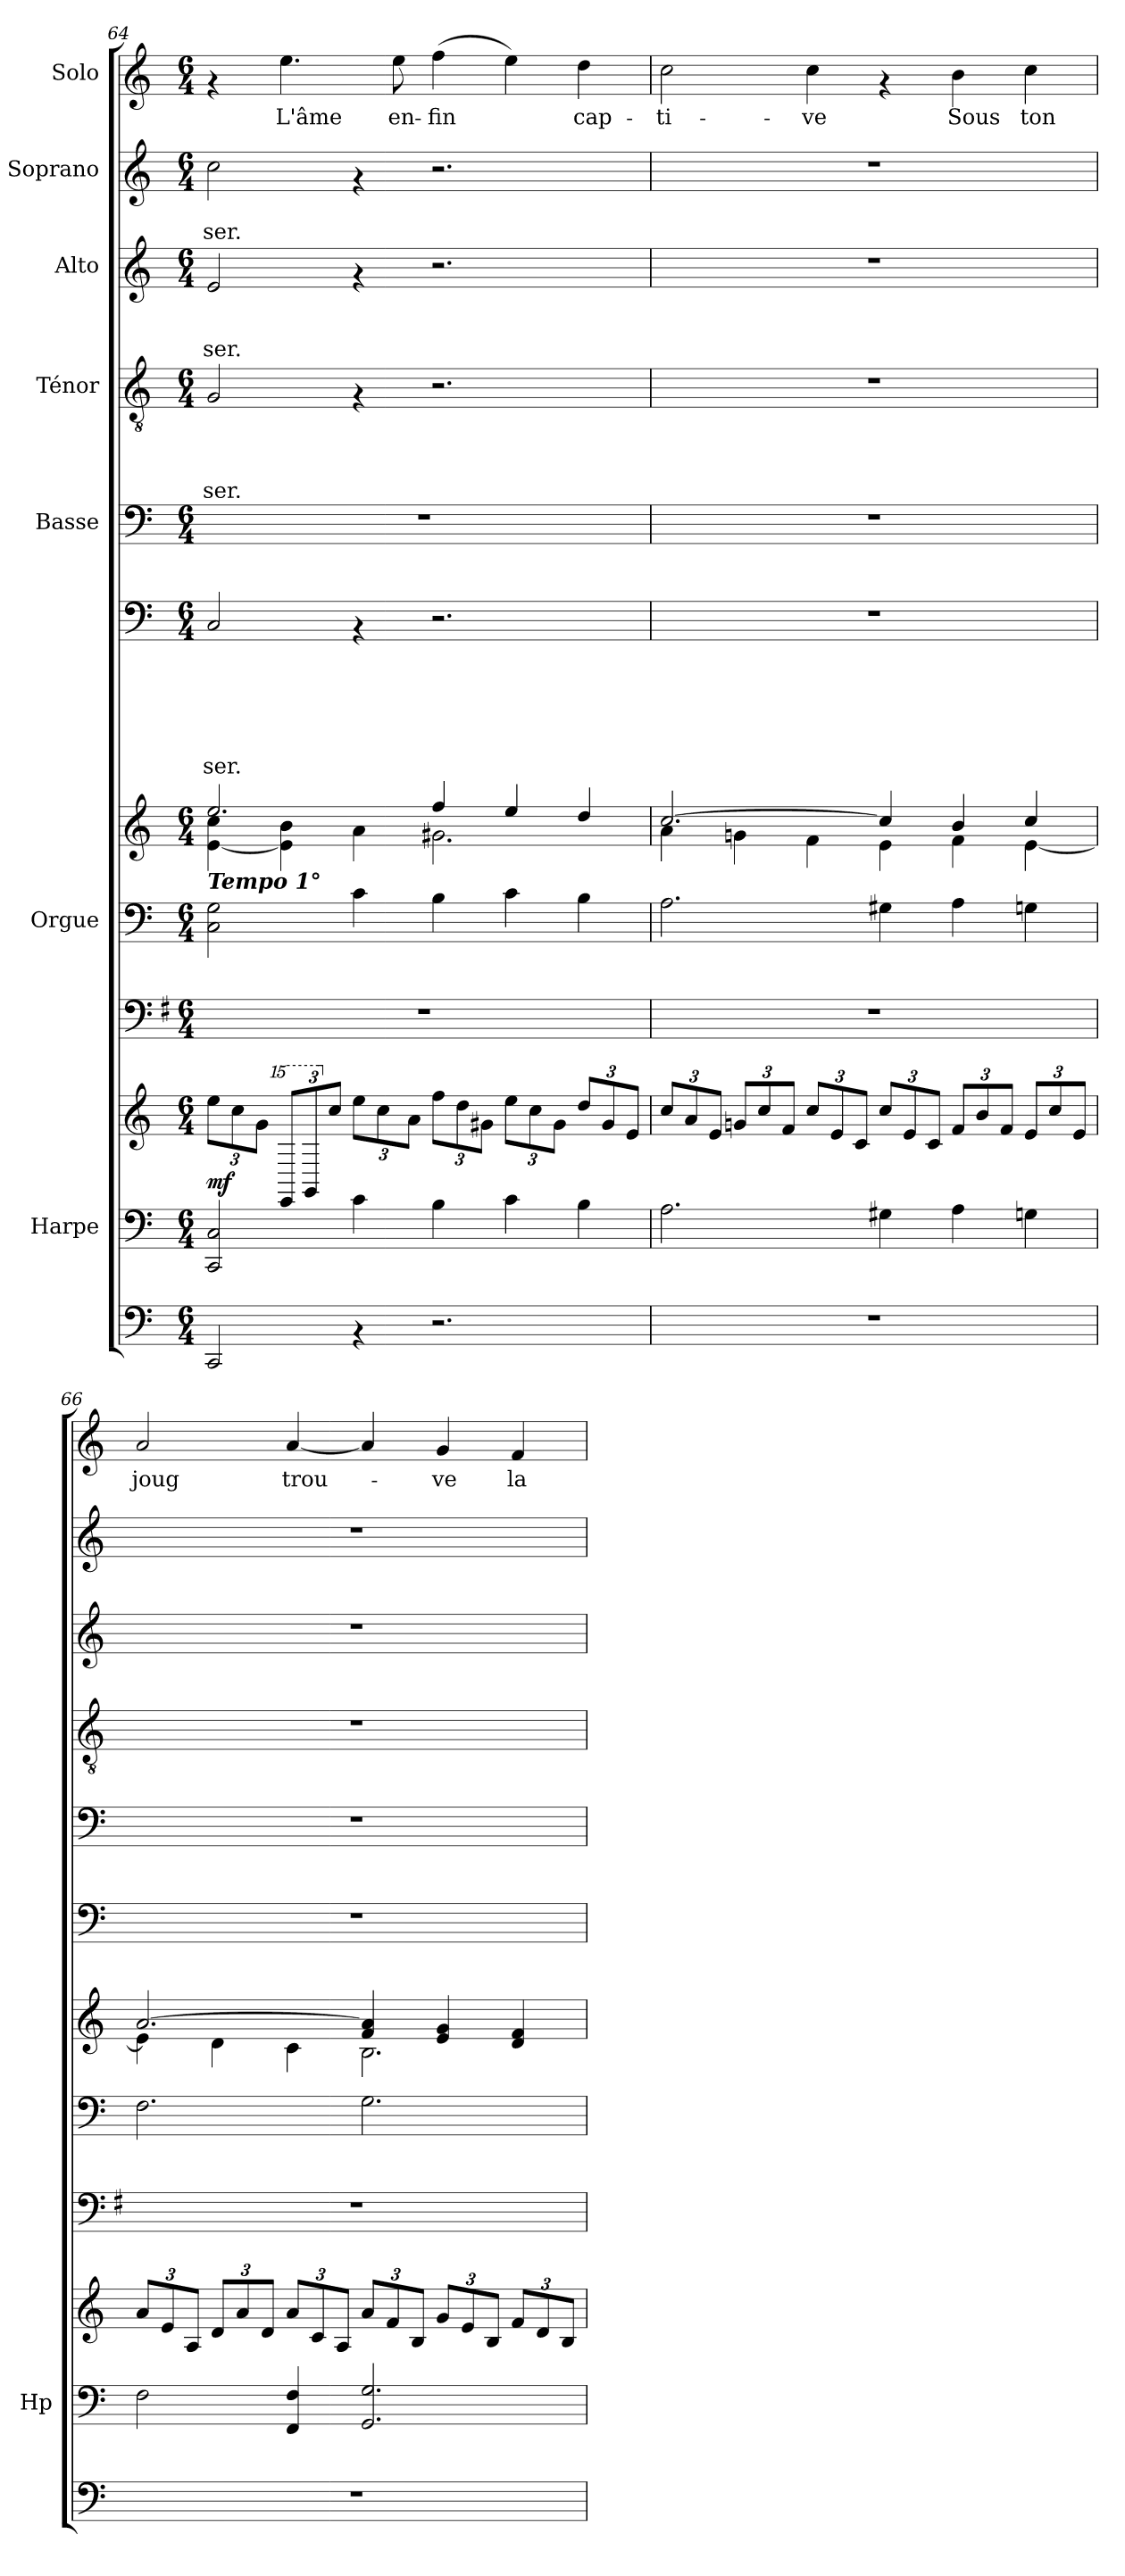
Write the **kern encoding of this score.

**kern	**kern	**kern	**dynam	**kern	**kern	**kern	**kern	**text	**text	**text	**text	**text	**text	**kern	**kern	**text	**text	**text	**text	**kern	**text	**text	**text	**kern	**text	**text	**kern	**text
*part10	*part9	*part9	*part9	*part8	*part7	*part7	*part6	*part6	*part6	*part6	*part6	*part6	*part6	*part5	*part4	*part4	*part4	*part4	*part4	*part3	*part3	*part3	*part3	*part2	*part2	*part2	*part1	*part1
*staff12	*staff11	*staff10	*staff10/11	*staff9	*staff8	*staff7	*staff6	*staff6	*staff6	*staff6	*staff6	*staff6	*staff6	*staff5	*staff4	*staff4	*staff4	*staff4	*staff4	*staff3	*staff3	*staff3	*staff3	*staff2	*staff2	*staff2	*staff1	*staff1
*	*I"Harpe	*	*	*	*I"Orgue	*	*	*	*	*	*	*	*	*I"Basse	*I"Ténor	*	*	*	*	*I"Alto	*	*	*	*I"Soprano	*	*	*I"Solo	*
*	*I'Hp	*	*	*	*	*	*	*	*	*	*	*	*	*	*	*	*	*	*	*	*	*	*	*	*	*	*	*
!!LO:PB:g=z
*clefF4	*clefF4	*clefG2	*	*clefF4	*clefF4	*clefG2	*clefF4	*	*	*	*	*	*	*clefF4	*clefGv2	*	*	*	*	*clefG2	*	*	*	*clefG2	*	*	*clefG2	*
*	*	*	*	*ITrd-3c-5	*	*	*	*	*	*	*	*	*	*	*	*	*	*	*	*	*	*	*	*	*	*	*	*
*k[]	*k[]	*k[]	*	*k[]	*k[]	*k[]	*k[]	*	*	*	*	*	*	*k[]	*k[]	*	*	*	*	*k[]	*	*	*	*k[]	*	*	*k[]	*
*C:	*C:	*C:	*	*C:	*C:	*C:	*C:	*	*	*	*	*	*	*C:	*C:	*	*	*	*	*C:	*	*	*	*C:	*	*	*C:	*
*M6/4	*M6/4	*M6/4	*	*M6/4	*M6/4	*M6/4	*M6/4	*	*	*	*	*	*	*M6/4	*M6/4	*	*	*	*	*M6/4	*	*	*	*M6/4	*	*	*M6/4	*
*	*	*Xbrackettup	*	*	*	*	*	*	*	*	*	*	*	*	*	*	*	*	*	*	*	*	*	*	*	*	*	*
=64	=64	=64	=64	=64	=64	=64	=64	=64	=64	=64	=64	=64	=64	=64	=64	=64	=64	=64	=64	=64	=64	=64	=64	=64	=64	=64	=64	=64
*	*	*	*	*	*	*^	*	*	*	*	*	*	*	*	*	*	*	*	*	*	*	*	*	*	*	*	*	*
!	!	!	!	!	!	!LO:TX:b:Bi:t=Tempo 1°	!	!	!	!	!	!	!	!	!	!	!	!	!	!	!	!	!	!	!	!	!	!	!
!	!	!	!LO:DY:a=2	!	!	!	!	!	!	!	!	!	!	!LO:LY:b	!	!	!	!	!	!LO:LY:b	!	!	!	!LO:LY:b	!	!	!LO:LY:b	!	!
2CC/	2CC/ 2C/	12ee\L	mf	1.r	2C\ 2G\	2.ee/	[<4e\ 4cc\	2C/	.	.	.	.	.	-ser.	1.r	2G/	.	.	.	-ser.	2e/	.	.	-ser.	2cc\	.	-ser.	4rf	.
.	.	12cc\	.	.	.	.	.	.	.	.	.	.	.	.	.	.	.	.	.	.	.	.	.	.	.	.	.	.	.
.	.	12g\J	.	.	.	.	.	.	.	.	.	.	.	.	.	.	.	.	.	.	.	.	.	.	.	.	.	.	.
*	*	*15ma	*	*	*	*	*	*	*	*	*	*	*	*	*	*	*	*	*	*	*	*	*	*	*	*	*	*	*
!	!	!	!	!	!	!	!	!	!	!	!	!	!	!	!	!	!	!	!	!	!	!	!	!	!	!	!	!	!LO:LY:b
.	.	12e/L	.	.	.	.	4e\] 4b\	.	.	.	.	.	.	.	.	.	.	.	.	.	.	.	.	.	.	.	.	4.ee\	L'âme
.	.	12g/	.	.	.	.	.	.	.	.	.	.	.	.	.	.	.	.	.	.	.	.	.	.	.	.	.	.	.
*	*	*X15ma	*	*	*	*	*	*	*	*	*	*	*	*	*	*	*	*	*	*	*	*	*	*	*	*	*	*	*
.	.	12cc/J	.	.	.	.	.	.	.	.	.	.	.	.	.	.	.	.	.	.	.	.	.	.	.	.	.	.	.
4rAA	4c\	12ee\L	.	.	4c\	.	4a\	4rAA	.	.	.	.	.	.	.	4rF	.	.	.	.	4rf	.	.	.	4rf	.	.	.	.
.	.	12cc\	.	.	.	.	.	.	.	.	.	.	.	.	.	.	.	.	.	.	.	.	.	.	.	.	.	.	.
!	!	!	!	!	!	!	!	!	!	!	!	!	!	!	!	!	!	!	!	!	!	!	!	!	!	!	!	!	!LO:LY:b
.	.	.	.	.	.	.	.	.	.	.	.	.	.	.	.	.	.	.	.	.	.	.	.	.	.	.	.	8ee\	en-
.	.	12a\J	.	.	.	.	.	.	.	.	.	.	.	.	.	.	.	.	.	.	.	.	.	.	.	.	.	.	.
!	!	!	!	!	!	!	!	!	!	!	!	!	!	!	!	!	!	!	!	!	!	!	!	!	!	!	!	!	!LO:LY:b
2.r	4B\	12ff\L	.	.	4B\	4ff/	2.g#X\	2.r	.	.	.	.	.	.	.	2.r	.	.	.	.	2.r	.	.	.	2.r	.	.	(>4ff\	-fin
.	.	12dd\	.	.	.	.	.	.	.	.	.	.	.	.	.	.	.	.	.	.	.	.	.	.	.	.	.	.	.
.	.	12g#X\J	.	.	.	.	.	.	.	.	.	.	.	.	.	.	.	.	.	.	.	.	.	.	.	.	.	.	.
.	4c\	12ee\L	.	.	4c\	4ee/	.	.	.	.	.	.	.	.	.	.	.	.	.	.	.	.	.	.	.	.	.	4ee\)	.
.	.	12cc\	.	.	.	.	.	.	.	.	.	.	.	.	.	.	.	.	.	.	.	.	.	.	.	.	.	.	.
.	.	12g#\J	.	.	.	.	.	.	.	.	.	.	.	.	.	.	.	.	.	.	.	.	.	.	.	.	.	.	.
!	!	!	!	!	!	!	!	!	!	!	!	!	!	!	!	!	!	!	!	!	!	!	!	!	!	!	!	!	!LO:LY:b
.	4B\	12dd/L	.	.	4B\	4dd/	.	.	.	.	.	.	.	.	.	.	.	.	.	.	.	.	.	.	.	.	.	4dd\	cap-
.	.	12g#/	.	.	.	.	.	.	.	.	.	.	.	.	.	.	.	.	.	.	.	.	.	.	.	.	.	.	.
.	.	12e/J	.	.	.	.	.	.	.	.	.	.	.	.	.	.	.	.	.	.	.	.	.	.	.	.	.	.	.
=65	=65	=65	=65	=65	=65	=65	=65	=65	=65	=65	=65	=65	=65	=65	=65	=65	=65	=65	=65	=65	=65	=65	=65	=65	=65	=65	=65	=65	=65
!	!	!	!	!	!	!	!	!	!	!	!	!	!	!	!	!	!	!	!	!	!	!	!	!	!	!	!	!	!LO:LY:b
1.r	2.A\	12cc/L	.	1.r	2.A\	[>2.cc/	4a\	1.r	.	.	.	.	.	.	1.r	1.r	.	.	.	.	1.r	.	.	.	1.r	.	.	2cc\	-ti-
.	.	12a/	.	.	.	.	.	.	.	.	.	.	.	.	.	.	.	.	.	.	.	.	.	.	.	.	.	.	.
.	.	12e/J	.	.	.	.	.	.	.	.	.	.	.	.	.	.	.	.	.	.	.	.	.	.	.	.	.	.	.
.	.	12gn/L	.	.	.	.	4gn\	.	.	.	.	.	.	.	.	.	.	.	.	.	.	.	.	.	.	.	.	.	.
.	.	12cc/	.	.	.	.	.	.	.	.	.	.	.	.	.	.	.	.	.	.	.	.	.	.	.	.	.	.	.
.	.	12f/J	.	.	.	.	.	.	.	.	.	.	.	.	.	.	.	.	.	.	.	.	.	.	.	.	.	.	.
!	!	!	!	!	!	!	!	!	!	!	!	!	!	!	!	!	!	!	!	!	!	!	!	!	!	!	!	!	!LO:LY:b
.	.	12cc/L	.	.	.	.	4f\	.	.	.	.	.	.	.	.	.	.	.	.	.	.	.	.	.	.	.	.	4cc\	-ve
.	.	12e/	.	.	.	.	.	.	.	.	.	.	.	.	.	.	.	.	.	.	.	.	.	.	.	.	.	.	.
.	.	12c/J	.	.	.	.	.	.	.	.	.	.	.	.	.	.	.	.	.	.	.	.	.	.	.	.	.	.	.
.	4G#X\	12cc/L	.	.	4G#X\	4cc/]	4e\	.	.	.	.	.	.	.	.	.	.	.	.	.	.	.	.	.	.	.	.	4rf	.
.	.	12e/	.	.	.	.	.	.	.	.	.	.	.	.	.	.	.	.	.	.	.	.	.	.	.	.	.	.	.
.	.	12c/J	.	.	.	.	.	.	.	.	.	.	.	.	.	.	.	.	.	.	.	.	.	.	.	.	.	.	.
!	!	!	!	!	!	!	!	!	!	!	!	!	!	!	!	!	!	!	!	!	!	!	!	!	!	!	!	!	!LO:LY:b
.	4A\	12f/L	.	.	4A\	4b/	4f\	.	.	.	.	.	.	.	.	.	.	.	.	.	.	.	.	.	.	.	.	4b\	Sous
.	.	12b/	.	.	.	.	.	.	.	.	.	.	.	.	.	.	.	.	.	.	.	.	.	.	.	.	.	.	.
.	.	12f/J	.	.	.	.	.	.	.	.	.	.	.	.	.	.	.	.	.	.	.	.	.	.	.	.	.	.	.
!	!	!	!	!	!	!	!	!	!	!	!	!	!	!	!	!	!	!	!	!	!	!	!	!	!	!	!	!	!LO:LY:b
.	4Gn\	12e/L	.	.	4Gn\	4cc/	[<4e\	.	.	.	.	.	.	.	.	.	.	.	.	.	.	.	.	.	.	.	.	4cc\	ton
.	.	12cc/	.	.	.	.	.	.	.	.	.	.	.	.	.	.	.	.	.	.	.	.	.	.	.	.	.	.	.
.	.	12e/J	.	.	.	.	.	.	.	.	.	.	.	.	.	.	.	.	.	.	.	.	.	.	.	.	.	.	.
!!LO:PB:g=z
=66	=66	=66	=66	=66	=66	=66	=66	=66	=66	=66	=66	=66	=66	=66	=66	=66	=66	=66	=66	=66	=66	=66	=66	=66	=66	=66	=66	=66	=66
!	!	!	!	!	!	!	!	!	!	!	!	!	!	!	!	!	!	!	!	!	!	!	!	!	!	!	!	!	!LO:LY:b
1.r	2F\	12a/L	.	1.r	2.F\	[>2.a/	4e\]	1.r	.	.	.	.	.	.	1.r	1.r	.	.	.	.	1.r	.	.	.	1.r	.	.	2a/	joug
.	.	12e/	.	.	.	.	.	.	.	.	.	.	.	.	.	.	.	.	.	.	.	.	.	.	.	.	.	.	.
.	.	12A/J	.	.	.	.	.	.	.	.	.	.	.	.	.	.	.	.	.	.	.	.	.	.	.	.	.	.	.
.	.	12d/L	.	.	.	.	4d\	.	.	.	.	.	.	.	.	.	.	.	.	.	.	.	.	.	.	.	.	.	.
.	.	12a/	.	.	.	.	.	.	.	.	.	.	.	.	.	.	.	.	.	.	.	.	.	.	.	.	.	.	.
.	.	12d/J	.	.	.	.	.	.	.	.	.	.	.	.	.	.	.	.	.	.	.	.	.	.	.	.	.	.	.
!	!	!	!	!	!	!	!	!	!	!	!	!	!	!	!	!	!	!	!	!	!	!	!	!	!	!	!	!	!LO:LY:b
.	4FF/ 4F/	12a/L	.	.	.	.	4c\	.	.	.	.	.	.	.	.	.	.	.	.	.	.	.	.	.	.	.	.	[<4a/	trou-
.	.	12c/	.	.	.	.	.	.	.	.	.	.	.	.	.	.	.	.	.	.	.	.	.	.	.	.	.	.	.
.	.	12A/J	.	.	.	.	.	.	.	.	.	.	.	.	.	.	.	.	.	.	.	.	.	.	.	.	.	.	.
.	2.GG/ 2.G/	12a/L	.	.	2.G\	4f/ 4a/]	2.B\	.	.	.	.	.	.	.	.	.	.	.	.	.	.	.	.	.	.	.	.	4a/]	.
.	.	12f/	.	.	.	.	.	.	.	.	.	.	.	.	.	.	.	.	.	.	.	.	.	.	.	.	.	.	.
.	.	12B/J	.	.	.	.	.	.	.	.	.	.	.	.	.	.	.	.	.	.	.	.	.	.	.	.	.	.	.
!	!	!	!	!	!	!	!	!	!	!	!	!	!	!	!	!	!	!	!	!	!	!	!	!	!	!	!	!	!LO:LY:b
.	.	12g/L	.	.	.	4e/ 4g/	.	.	.	.	.	.	.	.	.	.	.	.	.	.	.	.	.	.	.	.	.	4g/	-ve
.	.	12e/	.	.	.	.	.	.	.	.	.	.	.	.	.	.	.	.	.	.	.	.	.	.	.	.	.	.	.
.	.	12B/J	.	.	.	.	.	.	.	.	.	.	.	.	.	.	.	.	.	.	.	.	.	.	.	.	.	.	.
!	!	!	!	!	!	!	!	!	!	!	!	!	!	!	!	!	!	!	!	!	!	!	!	!	!	!	!	!	!LO:LY:b
.	.	12f/L	.	.	.	4d/ 4f/	.	.	.	.	.	.	.	.	.	.	.	.	.	.	.	.	.	.	.	.	.	4f/	la
.	.	12d/	.	.	.	.	.	.	.	.	.	.	.	.	.	.	.	.	.	.	.	.	.	.	.	.	.	.	.
.	.	12B/J	.	.	.	.	.	.	.	.	.	.	.	.	.	.	.	.	.	.	.	.	.	.	.	.	.	.	.
*	*	*	*	*	*	*v	*v	*	*	*	*	*	*	*	*	*	*	*	*	*	*	*	*	*	*	*	*	*	*
=	=	=	=	=	=	=	=	=	=	=	=	=	=	=	=	=	=	=	=	=	=	=	=	=	=	=	=	=
*-	*-	*-	*-	*-	*-	*-	*-	*-	*-	*-	*-	*-	*-	*-	*-	*-	*-	*-	*-	*-	*-	*-	*-	*-	*-	*-	*-	*-
